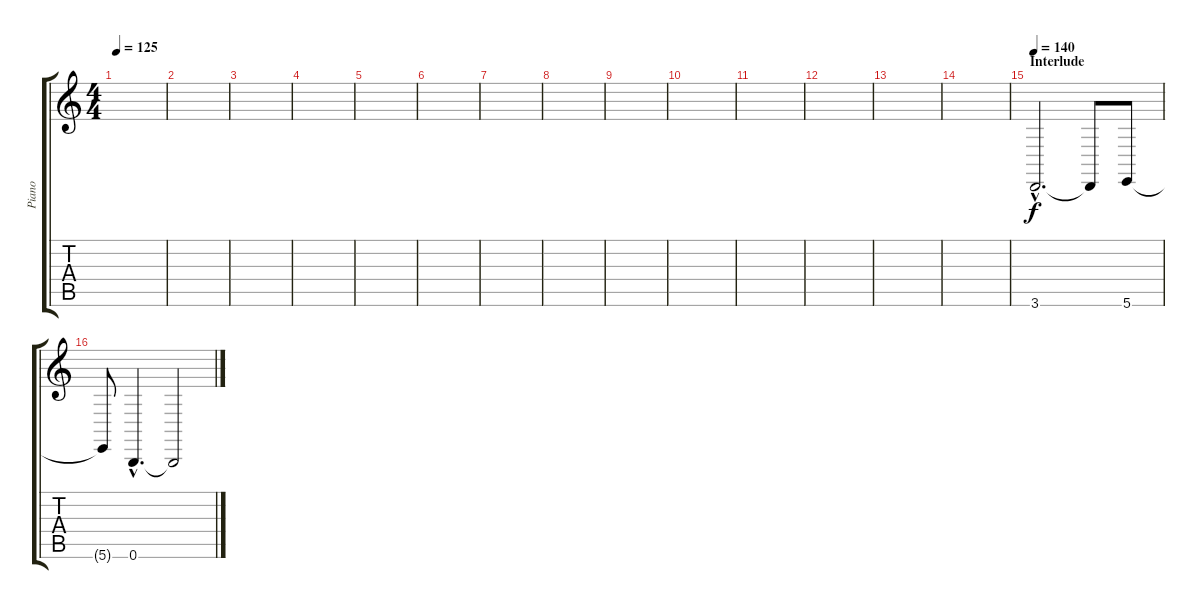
\track ("Piano" "Piano") {instrument acousticgrandpiano}
\staff {score tabs}
\tuning (Db4 Ab3 E3 B2 Gb2 B1) {hide}
\ts (4 4)
\tempo 125
\clef g2
\ks c
|
|
|
|
|
|
|
|
|
|
|
|
|
|
\section ("" "Interlude")
\tempo 140
3.6{hac}.2{d} 3.6{t}.8 5.6.8 |
5.6{t}.8 0.6{hac}.4{d} 0.6{t}.2
